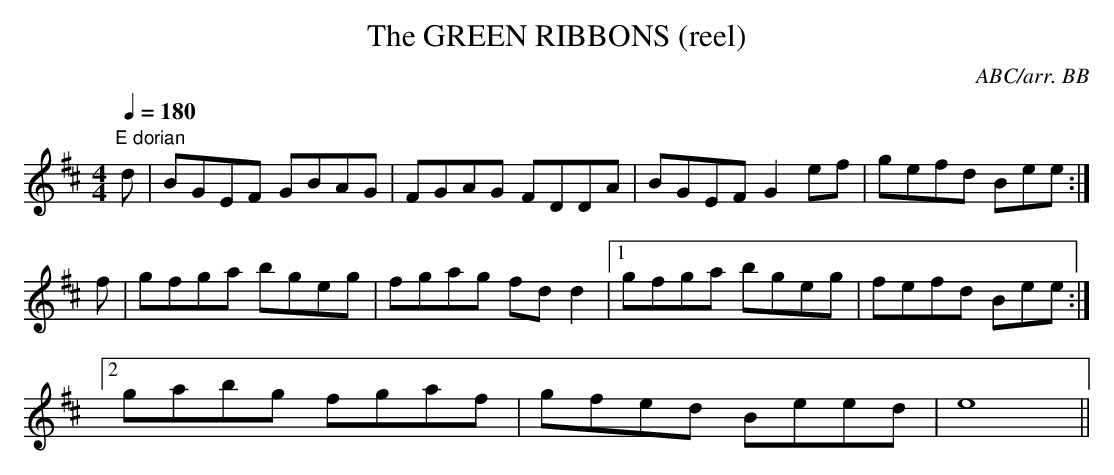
X:1
T:GREEN RIBBONS (reel), The
C:ABC/arr. BB
Q:1/4=180
L:1/8
M:4/4
K:D
"E dorian"
d|BGEF GBAG|FGAG FDDA|BGEF G2ef|gefd Bee :|
f|gfga bgeg|fgag fdd2|1 gfga bgeg|fefd Bee:|
[2 gabg fgaf|gfed Beed|e8||
